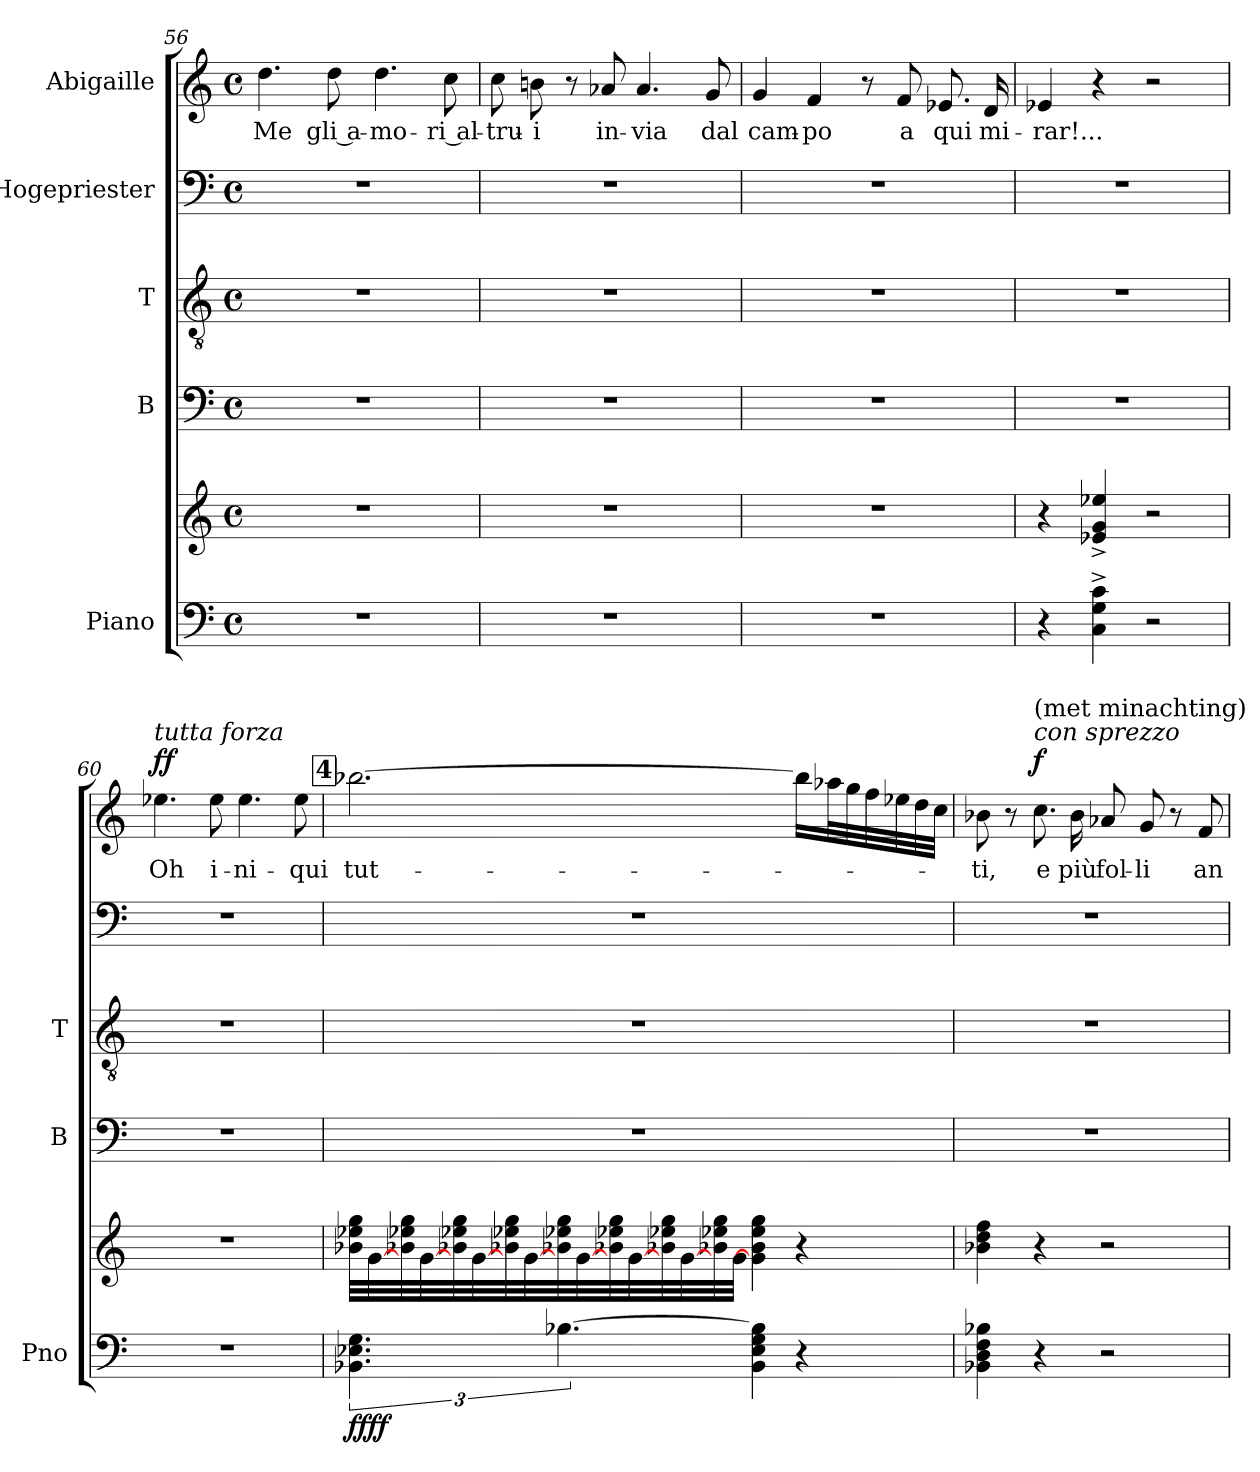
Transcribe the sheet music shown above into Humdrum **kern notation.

**kern	**kern	**dynam	**kern	**kern	**kern	**kern	**text	**dynam
*part5	*part5	*part5	*part4	*part3	*part2	*part1	*part1	*part1
*staff6	*staff5	*staff5/6	*staff4	*staff3	*staff2	*staff1	*staff1	*staff1
*I"Piano	*	*	*I"B	*I"T	*I"Hogepriester	*I"Abigaille	*	*
*I'Pno	*	*	*I'B	*I'T	*	*	*	*
!!LO:LB:g=z
*clefF4	*clefG2	*	*clefF4	*clefGv2	*clefF4	*clefG2	*	*
*k[]	*k[]	*	*k[]	*k[]	*k[]	*k[]	*	*
*M4/4	*M4/4	*	*M4/4	*M4/4	*M4/4	*M4/4	*	*
*met(c)	*met(c)	*	*met(c)	*met(c)	*met(c)	*met(c)	*	*
=56	=56	=56	=56	=56	=56	=56	=56	=56
!	!	!	!	!	!	!	!LO:LY:b	!
1r	1r	.	1r	1r	1r	4.dd\	Me	.
!	!	!	!	!	!	!	!LO:LY:b	!
.	.	.	.	.	.	8dd\	gli a-	.
!	!	!	!	!	!	!	!LO:LY:b	!
.	.	.	.	.	.	4.dd\	-mo-	.
!	!	!	!	!	!	!	!LO:LY:b	!
.	.	.	.	.	.	8cc\	-ri al-	.
=57	=57	=57	=57	=57	=57	=57	=57	=57
!	!	!	!	!	!	!	!LO:LY:b	!
1r	1r	.	1r	1r	1r	8cc\	-tru-	.
!	!	!	!	!	!	!	!LO:LY:b	!
.	.	.	.	.	.	8bn\	-i	.
.	.	.	.	.	.	8r	.	.
!	!	!	!	!	!	!	!LO:LY:b	!
.	.	.	.	.	.	8a-X/	in-	.
!	!	!	!	!	!	!	!LO:LY:b	!
.	.	.	.	.	.	4.a-/	-via	.
!	!	!	!	!	!	!	!LO:LY:b	!
.	.	.	.	.	.	8g/	dal	.
=58	=58	=58	=58	=58	=58	=58	=58	=58
!	!	!	!	!	!	!	!LO:LY:b	!
1r	1r	.	1r	1r	1r	4g/	cam-	.
!	!	!	!	!	!	!	!LO:LY:b	!
.	.	.	.	.	.	4f/	-po	.
.	.	.	.	.	.	8r	.	.
!	!	!	!	!	!	!	!LO:LY:b	!
.	.	.	.	.	.	8f/	a	.
!	!	!	!	!	!	!	!LO:LY:b	!
.	.	.	.	.	.	8.e-X/	qui	.
!	!	!	!	!	!	!	!LO:LY:b	!
.	.	.	.	.	.	16d/	mi-	.
=59	=59	=59	=59	=59	=59	=59	=59	=59
!	!	!	!	!	!	!	!LO:LY:b	!
4r	4r	.	1r	1r	1r	4e-X/	-rar!...	.
4C\^ 4G\^ 4c\^	4e-X/^ 4g/^ 4ee-X/^	.	.	.	.	4r	.	.
2r	2r	.	.	.	.	2r	.	.
=60	=60	=60	=60	=60	=60	=60	=60	=60
!	!	!	!	!	!	!LO:TX:a:i:t=tutta forza	!	!
!	!	!	!	!	!	!	!LO:LY:b	!LO:DY:a
1r	1r	.	1r	1r	1r	4.ee-X\	Oh	ff
!	!	!	!	!	!	!	!LO:LY:b	!
.	.	.	.	.	.	8ee-\	i-	.
!	!	!	!	!	!	!	!LO:LY:b	!
.	.	.	.	.	.	4.ee-\	-ni-	.
!	!	!	!	!	!	!	!LO:LY:b	!
.	.	.	.	.	.	8ee-\	-qui	.
!!LO:REH:place=s1:a:B:fs=14:t=4
=61	=61	=61	=61	=61	=61	=61	=61	=61
!	!	!LO:DY:b=2	!	!	!	!	!LO:LY:b	!
!	!	!LO:DY:n=1:b	!	!	!	!	!	!
*	*tremolo	*	*	*	*	*	*	*
6.BB-X\ 6.E-X\ 6.G\	32b-X\ 32ee-X\ 32gg\LLL	ff ff	1r	1r	1r	[2.bb-X\	tut-	.
.	[32g\	.	.	.	.	.	.	.
.	32b-X\ 32ee-X\ 32gg\	.	.	.	.	.	.	.
.	[32g\	.	.	.	.	.	.	.
.	32b-X\ 32ee-X\ 32gg\	.	.	.	.	.	.	.
.	[32g\	.	.	.	.	.	.	.
.	32b-X\ 32ee-X\ 32gg\	.	.	.	.	.	.	.
.	[32g\	.	.	.	.	.	.	.
[6.B-X\	32b-X\ 32ee-X\ 32gg\	.	.	.	.	.	.	.
.	[32g\	.	.	.	.	.	.	.
.	32b-X\ 32ee-X\ 32gg\	.	.	.	.	.	.	.
.	[32g\	.	.	.	.	.	.	.
.	32b-X\ 32ee-X\ 32gg\	.	.	.	.	.	.	.
.	[32g\	.	.	.	.	.	.	.
.	32b-X\ 32ee-X\ 32gg\	.	.	.	.	.	.	.
.	32g\JJJ	.	.	.	.	.	.	.
*	*Xtremolo	*	*	*	*	*	*	*
4BB-\ 4E-\ 4G\ 4B-\]	4g\] 4b-\ 4ee-\ 4gg\	.	.	.	.	.	.	.
.	.	.	.	.	.	.	.	.
.	.	.	.	.	.	.	.	.
.	.	.	.	.	.	.	.	.
.	.	.	.	.	.	.	.	.
.	.	.	.	.	.	.	.	.
.	.	.	.	.	.	.	.	.
.	.	.	.	.	.	.	.	.
4r	4r	.	.	.	.	16bb-\LL]	.	.
.	.	.	.	.	.	32aa-X\L	.	.
.	.	.	.	.	.	32gg\	.	.
.	.	.	.	.	.	32ff\	.	.
.	.	.	.	.	.	32ee-X\	.	.
.	.	.	.	.	.	32dd\	.	.
.	.	.	.	.	.	32cc\JJJ	.	.
!!LO:LB:g=z
=62	=62	=62	=62	=62	=62	=62	=62	=62
!	!	!	!	!	!	!	!LO:LY:b	!
4BB-X\ 4D\ 4F\ 4B-X\	4b-X\ 4dd\ 4ff\	.	1r	1r	1r	8b-X\	-ti,	.
.	.	.	.	.	.	8r	.	.
!	!	!	!	!	!	!LO:TX:a:i:t=con sprezzo	!	!
!	!	!	!	!	!	!LO:TX:a:t=(met minachting)	!	!
!	!	!	!	!	!	!	!LO:LY:b	!LO:DY:a
4r	4r	.	.	.	.	8.cc\	e	f
!	!	!	!	!	!	!	!LO:LY:b	!
.	.	.	.	.	.	16b-\	più	.
!	!	!	!	!	!	!	!LO:LY:b	!
2r	2r	.	.	.	.	8a-X/	fol-	.
!	!	!	!	!	!	!	!LO:LY:b	!
.	.	.	.	.	.	8g/	-li	.
.	.	.	.	.	.	8r	.	.
!	!	!	!	!	!	!	!LO:LY:b	!
.	.	.	.	.	.	8f/	an-	.
=	=	=	=	=	=	=	=	=
*-	*-	*-	*-	*-	*-	*-	*-	*-
